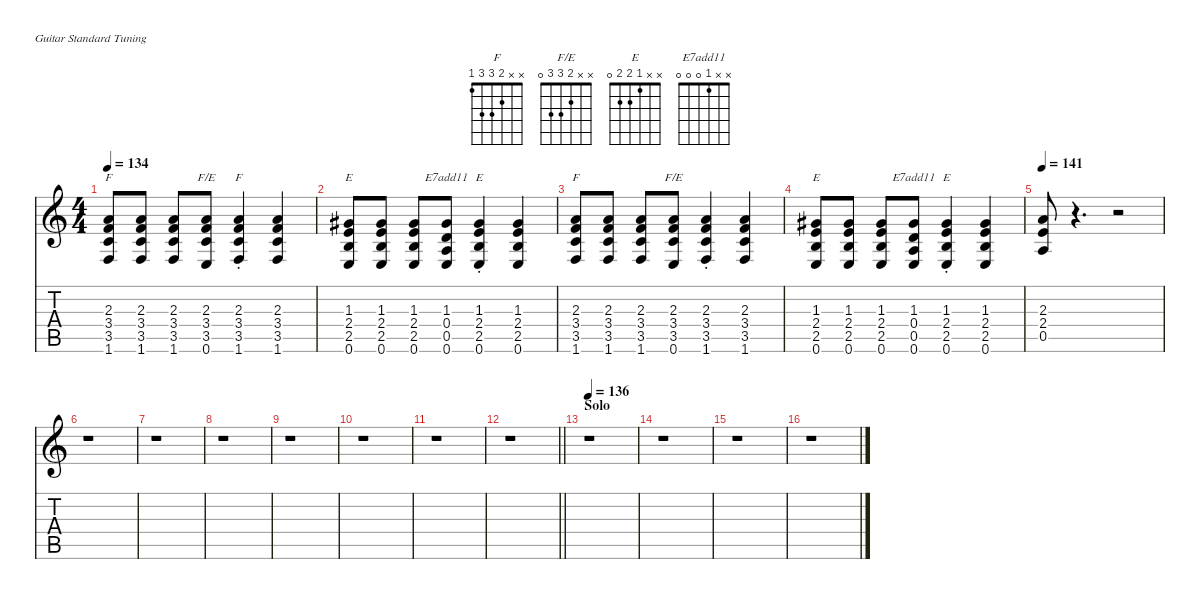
\defaultSystemsLayout 4
\hideDynamics
\bracketExtendMode nobrackets
\singleTrackTrackNamePolicy hidden
\multiTrackTrackNamePolicy hidden
\firstSystemTrackNameMode fullname
\firstSystemTrackNameOrientation horizontal
\otherSystemsTrackNameOrientation horizontal
\track ("Page El Guitar Rhythm" "od.guit.") {instrument overdrivenguitar}
\staff {score tabs}
\tuning (E4 B3 G3 D3 A2 E2)
\chord ("F" x x 2 3 3 1)
\chord ("F/E" x x 2 3 3 0)
\chord ("E" x x 1 2 2 0)
\chord ("E7add11" x x 1 0 0 0)
\ts (4 4)
\tempo 134
\clef g2
\ks aminor
(2.3 3.4 3.5 1.6).8{ch "F" dy f beam Up} (2.3 3.4 3.5 1.6).8{beam Up} (2.3 3.4 3.5 1.6).8{beam Up} (2.3 3.4 3.5 0.6).8{ch "F/E" beam Up} (2.3{st} 3.4{st} 3.5{st} 1.6{st}).4{ch "F" beam Up} (2.3 3.4 3.5 1.6).4{beam Up} |
(1.3{acc #} 2.4 2.5 0.6).8{ch "E" beam Up} (1.3{acc #} 2.4 2.5 0.6).8{beam Up} (1.3{acc #} 2.4 2.5 0.6).8{beam Up} (1.3{acc #} 0.4 0.5 0.6).8{ch "E7add11" beam Up} (1.3{st acc #} 2.4{st} 2.5{st} 0.6{st}).4{ch "E" beam Up} (1.3{acc #} 2.4 2.5 0.6).4{beam Up} |
(2.3 3.4 3.5 1.6).8{ch "F" beam Up} (2.3 3.4 3.5 1.6).8{beam Up} (2.3 3.4 3.5 1.6).8{beam Up} (2.3 3.4 3.5 0.6).8{ch "F/E" beam Up} (2.3{st} 3.4{st} 3.5{st} 1.6{st}).4{beam Up} (2.3 3.4 3.5 1.6).4{beam Up} |
(1.3{acc #} 2.4 2.5 0.6).8{ch "E" beam Up} (1.3{acc #} 2.4 2.5 0.6).8{beam Up} (1.3{acc #} 2.4 2.5 0.6).8{beam Up} (1.3{acc #} 0.4 0.5 0.6).8{ch "E7add11" beam Up} (1.3{st acc #} 2.4{st} 2.5{st} 0.6{st}).4{ch "E" beam Up} (1.3{acc #} 2.4 2.5 0.6).4{beam Up} |
\tempo 141
(2.3 2.4 0.5).8{beam Up} r.4{d beam Up} r.2{beam Up} |
r.1{beam Down} |
r.1{beam Down} |
r.1{beam Down} |
r.1{beam Down} |
r.1{beam Down} |
r.1{beam Down} |
\barLineRight lightlight
r.1{beam Down} |
\section ("" "Solo")
\tempo 136
r.1{beam Down} |
r.1{beam Down} |
r.1{beam Down} |
r.1{beam Down}
